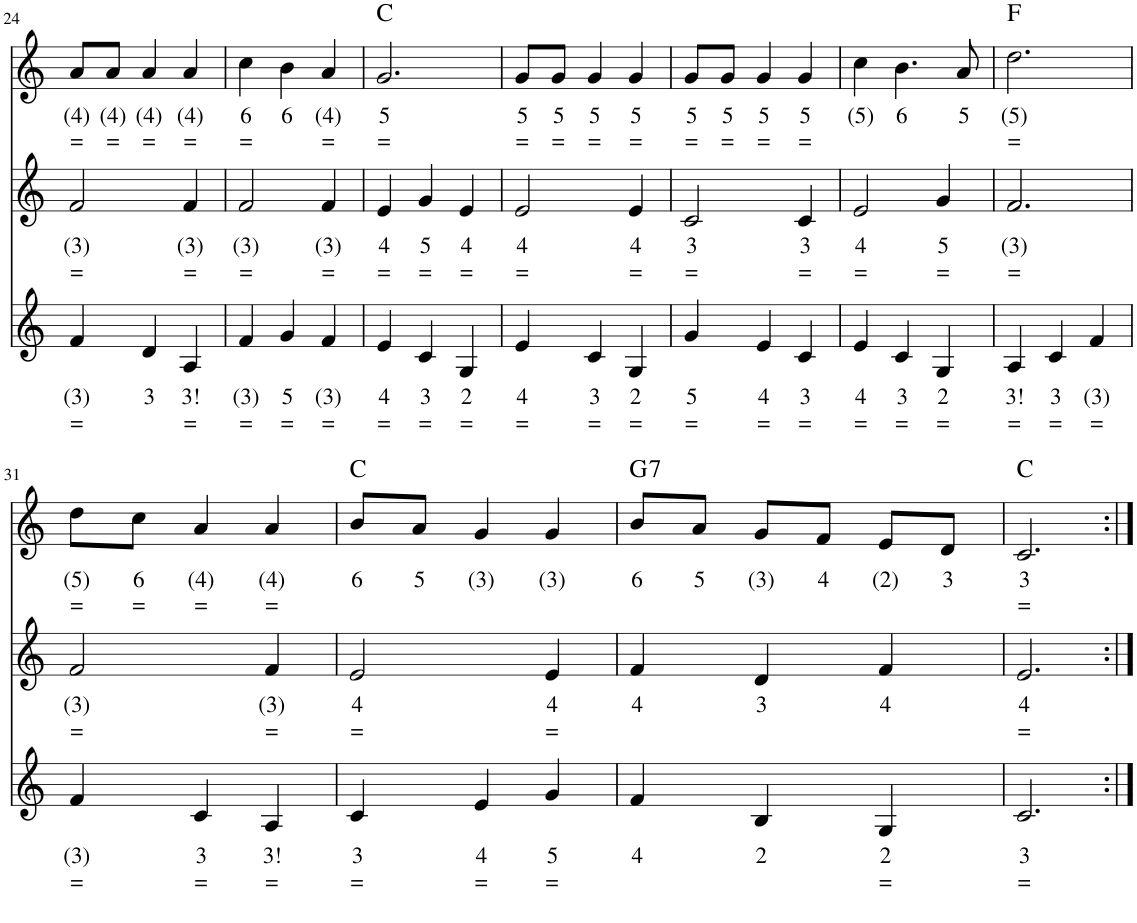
**kern	**text	**text	**kern	**text	**text	**kern	**text	**text	**kern	**text	**text	**harte
*part4	*part4	*part4	*part3	*part3	*part3	*part2	*part2	*part2	*part1	*part1	*part1	*part1
*staff4	*staff4	*staff4	*staff3	*staff3	*staff3	*staff2	*staff2	*staff2	*staff1	*staff1	*staff1	*
*I"Voice	*	*	*I"Voice	*	*	*I"Voice	*	*	*I"Voice	*	*	*
!!LO:PB:g=z
*clefG2	*	*	*clefG2	*	*	*clefG2	*	*	*clefG2	*	*	*
*k[]	*	*	*k[]	*	*	*k[]	*	*	*k[]	*	*	*
*M3/4	*	*	*M3/4	*	*	*M3/4	*	*	*M3/4	*	*	*
=24	=24	=24	=24	=24	=24	=24	=24	=24	=24	=24	=24	=24
!	!LO:LY:b	!LO:LY:b	!	!LO:LY:b	!LO:LY:b	!	!	!	!	!LO:LY:b	!LO:LY:b	!
4f/	(3)	=	2f/	(3)	=	2G	2	=	8a/L	(4)	=	.
!	!	!	!	!	!	!	!	!	!	!LO:LY:b	!LO:LY:b	!
.	.	.	.	.	.	.	.	.	8a/J	(4)	=	.
!	!LO:LY:b	!	!	!	!	!	!	!	!	!LO:LY:b	!LO:LY:b	!
4d/	3	.	.	.	.	.	.	.	4a/	(4)	=	.
!	!LO:LY:b	!LO:LY:b	!	!LO:LY:b	!LO:LY:b	!	!	!	!	!LO:LY:b	!LO:LY:b	!
4A/	3!	=	4f/	(3)	=	4B	2	.	4a/	(4)	=	.
=25	=25	=25	=25	=25	=25	=25	=25	=25	=25	=25	=25	=25
!	!LO:LY:b	!LO:LY:b	!	!LO:LY:b	!LO:LY:b	!	!	!	!	!LO:LY:b	!LO:LY:b	!
4f/	(3)	=	2f/	(3)	=	2G	2	=	4cc\	6	=	.
!	!LO:LY:b	!LO:LY:b	!	!	!	!	!	!	!	!LO:LY:b	!	!
4g/	5	=	.	.	.	.	.	.	4b\	6	.	.
!	!LO:LY:b	!LO:LY:b	!	!LO:LY:b	!LO:LY:b	!	!	!	!	!LO:LY:b	!LO:LY:b	!
4f/	(3)	=	4f/	(3)	=	4d	3	.	4a/	(4)	=	.
=26	=26	=26	=26	=26	=26	=26	=26	=26	=26	=26	=26	=26
!	!LO:LY:b	!LO:LY:b	!	!LO:LY:b	!LO:LY:b	!	!	!	!	!LO:LY:b	!LO:LY:b	!
4e/	4	=	4e/	4	=	2c	3	=	2.g/	5	=	C:maj
!	!LO:LY:b	!LO:LY:b	!	!LO:LY:b	!LO:LY:b	!	!	!	!	!	!	!
4c/	3	=	4g/	5	=	.	.	.	.	.	.	.
!	!LO:LY:b	!LO:LY:b	!	!LO:LY:b	!LO:LY:b	!	!	!	!	!	!	!
4G/	2	=	4e/	4	=	4e	4	=	.	.	.	.
=27	=27	=27	=27	=27	=27	=27	=27	=27	=27	=27	=27	=27
!	!LO:LY:b	!LO:LY:b	!	!LO:LY:b	!LO:LY:b	!	!	!	!	!LO:LY:b	!LO:LY:b	!
4e/	4	=	2e/	4	=	2c	3	=	8g/L	5	=	.
!	!	!	!	!	!	!	!	!	!	!LO:LY:b	!LO:LY:b	!
.	.	.	.	.	.	.	.	.	8g/J	5	=	.
!	!LO:LY:b	!LO:LY:b	!	!	!	!	!	!	!	!LO:LY:b	!LO:LY:b	!
4c/	3	=	.	.	.	.	.	.	4g/	5	=	.
!	!LO:LY:b	!LO:LY:b	!	!LO:LY:b	!LO:LY:b	!	!	!	!	!LO:LY:b	!LO:LY:b	!
4G/	2	=	4e/	4	=	4e	4	=	4g/	5	=	.
=28	=28	=28	=28	=28	=28	=28	=28	=28	=28	=28	=28	=28
!	!LO:LY:b	!LO:LY:b	!	!LO:LY:b	!LO:LY:b	!	!	!	!	!LO:LY:b	!LO:LY:b	!
4g/	5	=	2c/	3	=	2c	3	=	8g/L	5	=	.
!	!	!	!	!	!	!	!	!	!	!LO:LY:b	!LO:LY:b	!
.	.	.	.	.	.	.	.	.	8g/J	5	=	.
!	!LO:LY:b	!LO:LY:b	!	!	!	!	!	!	!	!LO:LY:b	!LO:LY:b	!
4e/	4	=	.	.	.	.	.	.	4g/	5	=	.
!	!LO:LY:b	!LO:LY:b	!	!LO:LY:b	!LO:LY:b	!	!	!	!	!LO:LY:b	!LO:LY:b	!
4c/	3	=	4c/	3	=	4g	5	=	4g/	5	=	.
=29	=29	=29	=29	=29	=29	=29	=29	=29	=29	=29	=29	=29
!	!LO:LY:b	!LO:LY:b	!	!LO:LY:b	!LO:LY:b	!	!	!	!	!LO:LY:b	!	!
4e/	4	=	2e/	4	=	2c	3	=	4cc\	(5)	.	.
!	!LO:LY:b	!LO:LY:b	!	!	!	!	!	!	!	!LO:LY:b	!	!
4c/	3	=	.	.	.	.	.	.	4.b\	6	.	.
!	!LO:LY:b	!LO:LY:b	!	!LO:LY:b	!LO:LY:b	!	!	!	!	!	!	!
4G/	2	=	4g/	5	=	4e	4	=	.	.	.	.
!	!	!	!	!	!	!	!	!	!	!LO:LY:b	!	!
.	.	.	.	.	.	.	.	.	8a/	5	.	.
=30	=30	=30	=30	=30	=30	=30	=30	=30	=30	=30	=30	=30
!	!LO:LY:b	!LO:LY:b	!	!LO:LY:b	!LO:LY:b	!	!	!	!	!LO:LY:b	!LO:LY:b	!
4A/	3!	=	2.f/	(3)	=	2c	3	=	2.dd\	(5)	=	F:maj
!	!LO:LY:b	!LO:LY:b	!	!	!	!	!	!	!	!	!	!
4c/	3	=	.	.	.	.	.	.	.	.	.	.
!	!LO:LY:b	!LO:LY:b	!	!	!	!	!	!	!	!	!	!
4f/	(3)	=	.	.	.	4f	(3)	=	.	.	.	.
!!LO:LB:g=z
=31	=31	=31	=31	=31	=31	=31	=31	=31	=31	=31	=31	=31
!	!LO:LY:b	!LO:LY:b	!	!LO:LY:b	!LO:LY:b	!	!	!	!	!LO:LY:b	!LO:LY:b	!
4f/	(3)	=	2f/	(3)	=	2c	3	=	8dd\L	(5)	=	.
!	!	!	!	!	!	!	!	!	!	!LO:LY:b	!LO:LY:b	!
.	.	.	.	.	.	.	.	.	8cc\J	6	=	.
!	!LO:LY:b	!LO:LY:b	!	!	!	!	!	!	!	!LO:LY:b	!LO:LY:b	!
4c/	3	=	.	.	.	.	.	.	4a/	(4)	=	.
!	!LO:LY:b	!LO:LY:b	!	!LO:LY:b	!LO:LY:b	!	!	!	!	!LO:LY:b	!LO:LY:b	!
4A/	3!	=	4f/	(3)	=	4a	(4)	=	4a/	(4)	=	.
=32	=32	=32	=32	=32	=32	=32	=32	=32	=32	=32	=32	=32
!	!LO:LY:b	!LO:LY:b	!	!LO:LY:b	!LO:LY:b	!	!	!	!	!LO:LY:b	!	!
4c/	3	=	2e/	4	=	2c	3	=	8b/L	6	.	C:maj
!	!	!	!	!	!	!	!	!	!	!LO:LY:b	!	!
.	.	.	.	.	.	.	.	.	8a/J	5	.	.
!	!LO:LY:b	!LO:LY:b	!	!	!	!	!	!	!	!LO:LY:b	!	!
4e/	4	=	.	.	.	.	.	.	4g/	(3)	.	.
!	!LO:LY:b	!LO:LY:b	!	!LO:LY:b	!LO:LY:b	!	!	!	!	!LO:LY:b	!	!
4g/	5	=	4e/	4	=	4e	4	=	4g/	(3)	.	.
=33	=33	=33	=33	=33	=33	=33	=33	=33	=33	=33	=33	=33
!	!LO:LY:b	!	!	!LO:LY:b	!	!	!	!	!	!LO:LY:b	!	!LO:H:kt=7
4f/	4	.	4f/	4	.	2G	2	=	8b/L	6	.	G:7
!	!	!	!	!	!	!	!	!	!	!LO:LY:b	!	!
.	.	.	.	.	.	.	.	.	8a/J	5	.	.
!	!LO:LY:b	!	!	!LO:LY:b	!	!	!	!	!	!LO:LY:b	!	!
4B/	2	.	4d/	3	.	.	.	.	8g/L	(3)	.	.
!	!	!	!	!	!	!	!	!	!	!LO:LY:b	!	!
.	.	.	.	.	.	.	.	.	8f/J	4	.	.
!	!LO:LY:b	!LO:LY:b	!	!LO:LY:b	!	!	!	!	!	!LO:LY:b	!	!
4G/	2	=	4f/	4	.	4B	2	.	8e/L	(2)	.	.
!	!	!	!	!	!	!	!	!	!	!LO:LY:b	!	!
.	.	.	.	.	.	.	.	.	8d/J	3	.	.
=34	=34	=34	=34	=34	=34	=34	=34	=34	=34	=34	=34	=34
!	!LO:LY:b	!LO:LY:b	!	!LO:LY:b	!LO:LY:b	!	!	!	!	!LO:LY:b	!LO:LY:b	!
2.c/	3	=	2.e/	4	=	2.c	3	=	2.c/	3	=	C:maj
=:|!	=:|!	=:|!	=:|!	=:|!	=:|!	=:|!	=:|!	=:|!	=:|!	=:|!	=:|!	=:|!
*-	*-	*-	*-	*-	*-	*-	*-	*-	*-	*-	*-	*-
